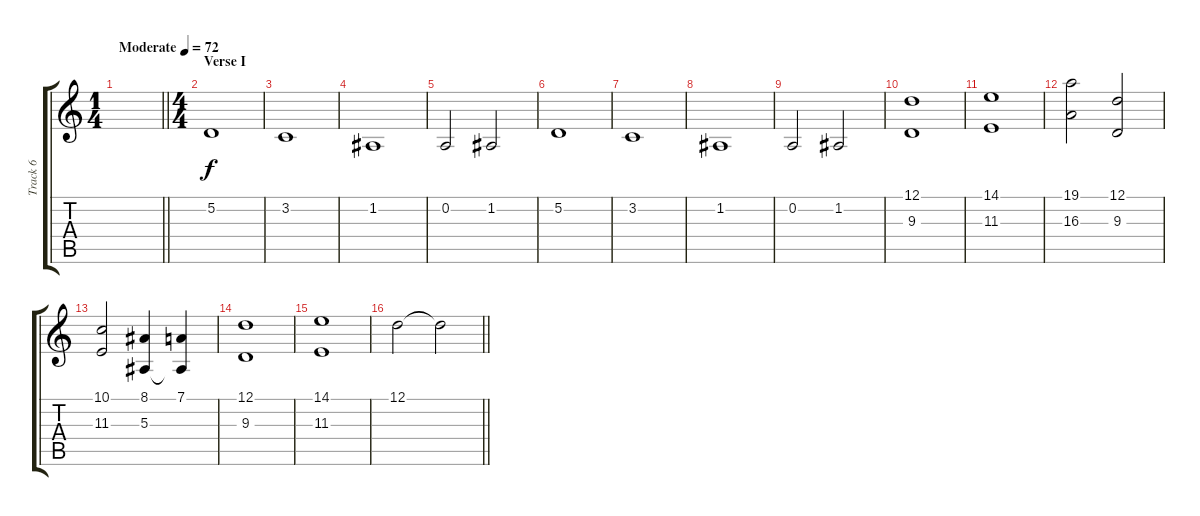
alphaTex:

\track ("Track 6" "Track 6") {instrument stringensemble1}
\staff {score tabs}
\tuning (D4 A3 F3 C3 G2 C2) {hide}
\ts (1 4)
\tempo (72 "Moderate")
\clef g2
\barLineRight lightlight
\ks c
|
\ts (4 4)
\section ("" "Verse I")
5.2.1 |
3.2.1 |
1.2.1 |
0.2.2 1.2.2 |
5.2.1 |
3.2.1 |
1.2.1 |
0.2.2 1.2.2 |
(12.1 9.3).1 |
(14.1 11.3).1 |
(19.1 16.3).2 (12.1 9.3).2 |
(10.1 11.3).2 (8.1 5.3).4 (7.1 5.3{t}).4 |
(12.1 9.3).1 |
(14.1 11.3).1 |
\barLineRight lightlight
12.1.2 12.1{t}.2
